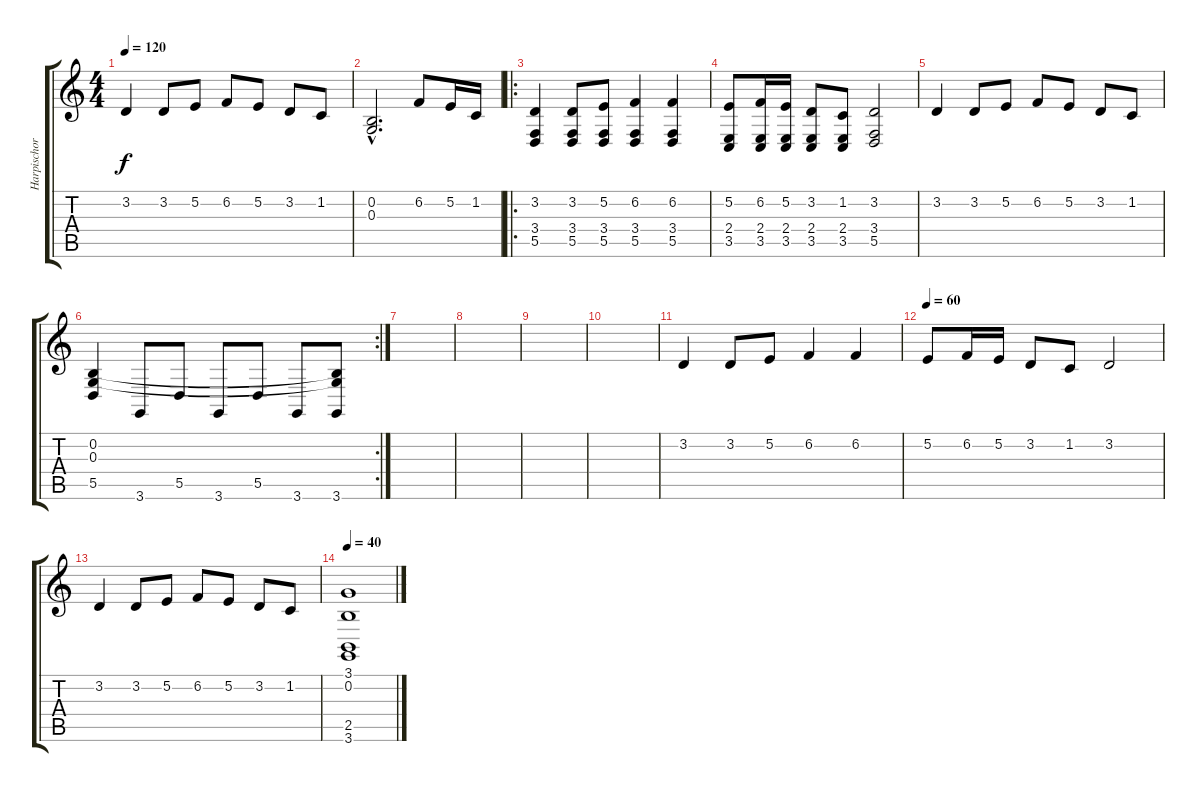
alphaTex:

\track ("Harpischord" "Harpischor") {instrument harpsichord}
\staff {score tabs}
\tuning (E4 B3 G3 D3 A2 E2) {hide}
\ts (4 4)
\tempo 120
\clef g2
\ks c
3.2.4{dy f} 3.2.8 5.2.8 6.2.8 5.2.8 3.2.8 1.2.8 |
(0.2{hac} 0.3{hac}).2{d} 6.2.8 5.2.16 1.2.16 |
\ro
(3.2 3.4 5.5).4 (3.2 3.4 5.5).8 (5.2 3.4 5.5).8 (6.2 3.4 5.5).4 (6.2 3.4 5.5).4 |
(5.2 2.4 3.5).8 (6.2 2.4 3.5).16 (5.2 2.4 3.5).16 (3.2 2.4 3.5).8 (1.2 2.4 3.5).8 (3.2 3.4 5.5).2 |
3.2.4 3.2.8 5.2.8 6.2.8 5.2.8 3.2.8 1.2.8 |
\rc 2
(0.2 0.3 5.5).4 3.6.8 5.5.8 3.6.8 5.5.8 3.6.8 (0.2{t} 0.3{t} 3.6).8 |
|
|
|
|
3.2.4 3.2.8 5.2.8 6.2.4 6.2.4 |
\tempo 60
5.2.8 6.2.16 5.2.16 3.2.8 1.2.8 3.2.2 |
3.2.4 3.2.8 5.2.8 6.2.8 5.2.8 3.2.8 1.2.8 |
\tempo 40
(3.1 0.2 2.5 3.6).1
